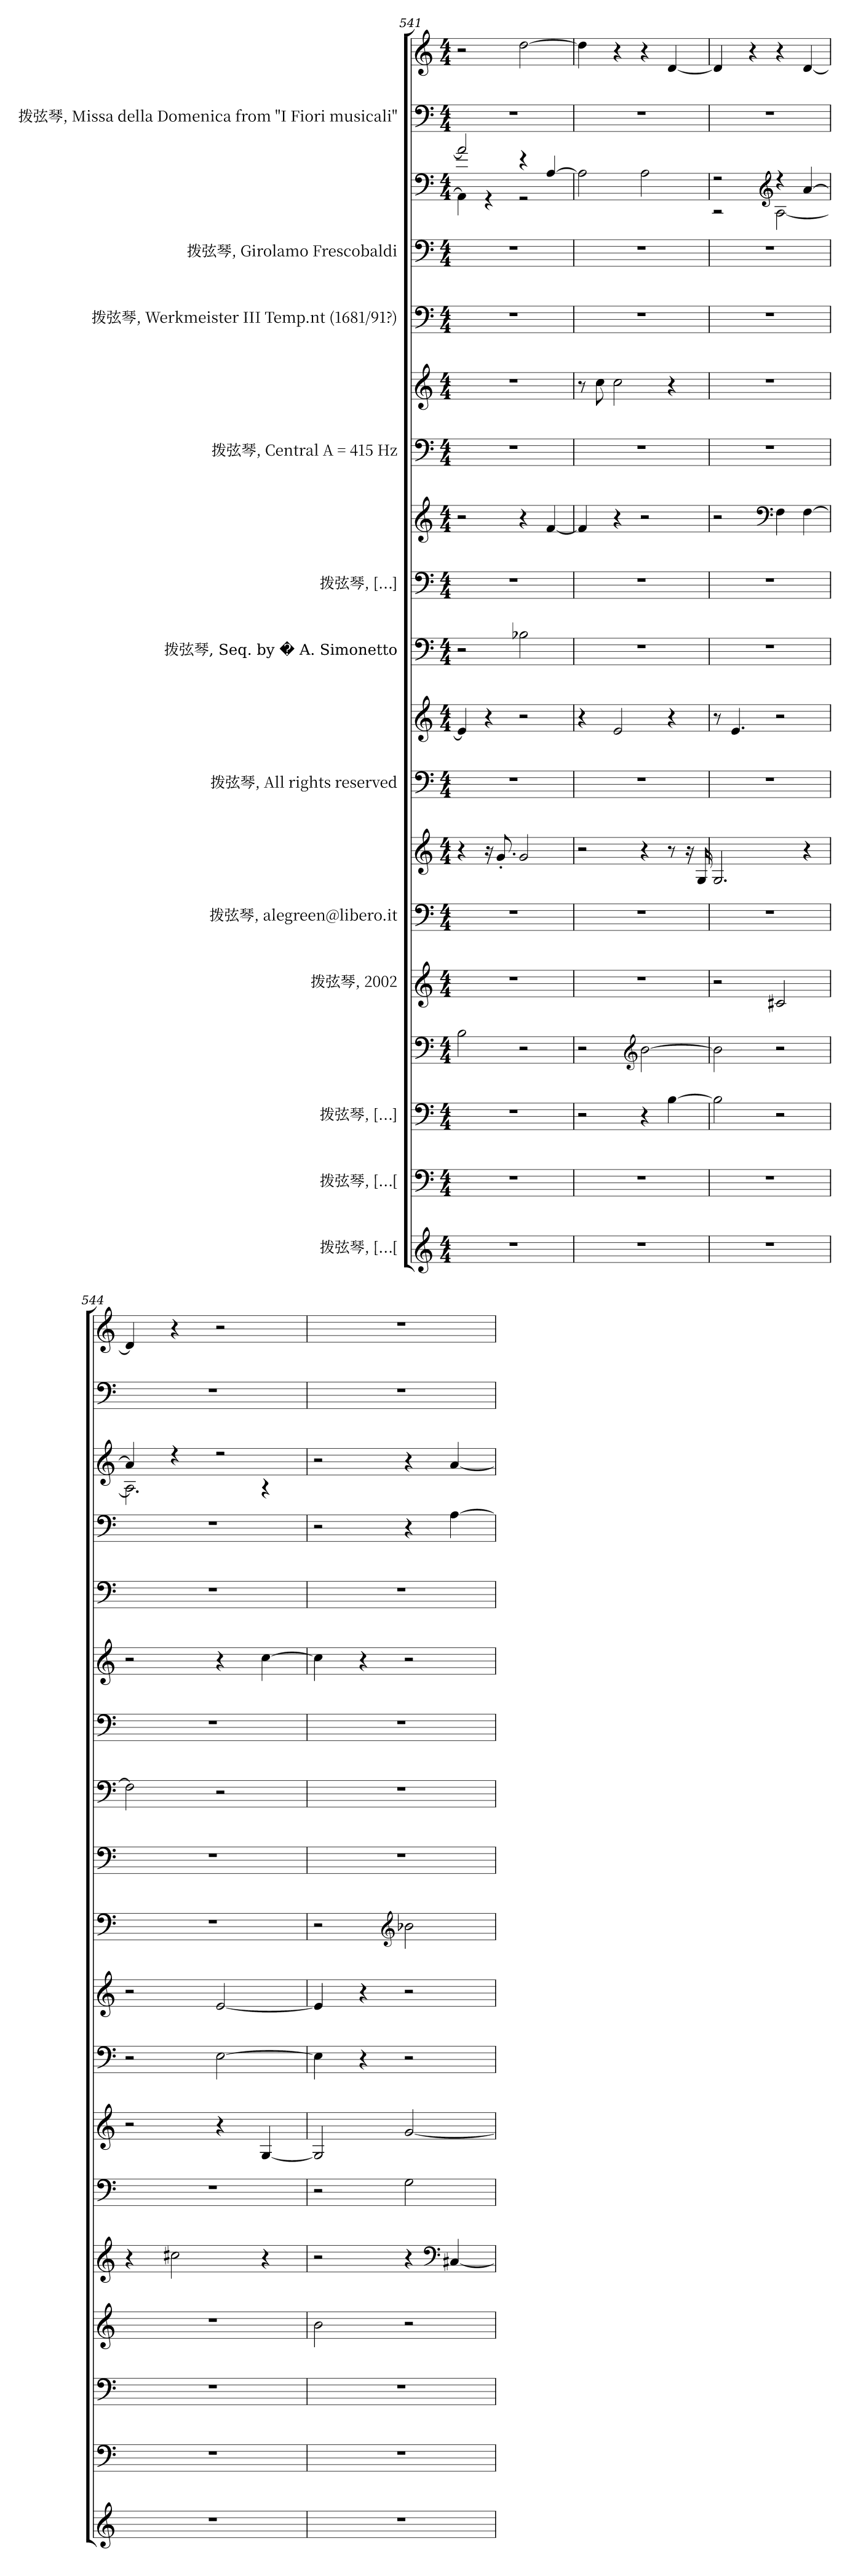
**kern	**kern	**kern	**kern	**kern	**kern	**kern	**kern	**kern	**kern	**kern	**kern	**kern	**kern	**kern	**kern	**kern	**kern	**kern
*part12	*part11	*part10	*part10	*part9	*part8	*part8	*part7	*part7	*part6	*part5	*part5	*part4	*part4	*part3	*part2	*part2	*part1	*part1
*staff19	*staff18	*staff17	*staff16	*staff15	*staff14	*staff13	*staff12	*staff11	*staff10	*staff9	*staff8	*staff7	*staff6	*staff5	*staff4	*staff3	*staff2	*staff1
*I"拨弦琴, [...[	*I"拨弦琴, [...[	*I"拨弦琴, [...]	*	*I"拨弦琴, 2002	*I"拨弦琴, alegreen@libero.it	*	*I"拨弦琴, All rights reserved	*	*I"拨弦琴, Seq. by � A. Simonetto	*I"拨弦琴, [...]	*	*I"拨弦琴, Central A = 415 Hz	*	*I"拨弦琴, Werkmeister III Temp.nt (1681/91?)	*I"拨弦琴, Girolamo Frescobaldi	*	*I"拨弦琴, Missa della Domenica from &quot;I Fiori musicali&quot;	*
*clefG2	*clefF4	*clefF4	*clefF4	*clefG2	*clefF4	*clefG2	*clefF4	*clefG2	*clefF4	*clefF4	*clefG2	*clefF4	*clefG2	*clefF4	*clefF4	*clefF4	*clefF4	*clefG2
*k[]	*k[]	*k[]	*k[]	*k[]	*k[]	*k[]	*k[]	*k[]	*k[]	*k[]	*k[]	*k[]	*k[]	*k[]	*k[]	*k[]	*k[]	*k[]
*M4/4	*M4/4	*M4/4	*M4/4	*M4/4	*M4/4	*M4/4	*M4/4	*M4/4	*M4/4	*M4/4	*M4/4	*M4/4	*M4/4	*M4/4	*M4/4	*M4/4	*M4/4	*M4/4
=541	=541	=541	=541	=541	=541	=541	=541	=541	=541	=541	=541	=541	=541	=541	=541	=541	=541	=541
*	*	*	*	*	*	*	*	*	*	*	*	*	*	*	*	*^	*	*
1r	1r	1r	2B\	1r	1r	4r	1r	4e/]	2r	1r	2r	1r	1r	1r	1r	2a/]	4AA\]	1r	2r
.	.	.	.	.	.	16r	.	4r	.	.	.	.	.	.	.	.	4r	.	.
.	.	.	.	.	.	8.g'/	.	.	.	.	.	.	.	.	.	.	.	.	.
.	.	.	2r	.	.	2g/	.	2r	2B-X\	.	4r	.	.	.	.	4r	2r	.	[2dd\
.	.	.	.	.	.	.	.	.	.	.	[4f/	.	.	.	.	[4A/	.	.	.
*	*	*	*	*	*	*	*	*	*	*	*	*	*	*	*	*v	*v	*	*
!!LO:PB:g=z
=542	=542	=542	=542	=542	=542	=542	=542	=542	=542	=542	=542	=542	=542	=542	=542	=542	=542	=542
1r	1r	2r	2r	1r	1r	2r	1r	4r	1r	1r	4f/]	1r	8r	1r	1r	2A\]	1r	4dd\]
.	.	.	.	.	.	.	.	.	.	.	.	.	8cc\	.	.	.	.	.
.	.	.	.	.	.	.	.	2e/	.	.	4r	.	2cc\	.	.	.	.	4r
*	*	*	*clefG2	*	*	*	*	*	*	*	*	*	*	*	*	*	*	*
.	.	4r	[2b\	.	.	4r	.	.	.	.	2r	.	.	.	.	2A\	.	4r
.	.	[4B\	.	.	.	8r	.	4r	.	.	.	.	4r	.	.	.	.	[4d/
.	.	.	.	.	.	16r	.	.	.	.	.	.	.	.	.	.	.	.
.	.	.	.	.	.	16G/	.	.	.	.	.	.	.	.	.	.	.	.
=543	=543	=543	=543	=543	=543	=543	=543	=543	=543	=543	=543	=543	=543	=543	=543	=543	=543	=543
*	*	*	*	*	*	*	*	*	*	*	*	*	*	*	*	*^	*	*
1r	1r	2B\]	2b\]	2r	1r	2.G/	1r	8r	1r	1r	2r	1r	1r	1r	1r	2r	2r	1r	4d/]
.	.	.	.	.	.	.	.	4.e/	.	.	.	.	.	.	.	.	.	.	.
.	.	.	.	.	.	.	.	.	.	.	.	.	.	.	.	.	.	.	4r
*	*	*	*	*	*	*	*	*	*	*	*clefF4	*	*	*	*	*clefG2	*	*	*
.	.	2r	2r	2c#X/	.	.	.	2r	.	.	4F\	.	.	.	.	4r	[2A\	.	4r
.	.	.	.	.	.	4r	.	.	.	.	[4F\	.	.	.	.	[4a/	.	.	[4d/
=544	=544	=544	=544	=544	=544	=544	=544	=544	=544	=544	=544	=544	=544	=544	=544	=544	=544	=544	=544
1r	1r	1r	1r	4r	1r	2r	2r	2r	1r	1r	2F\]	1r	2r	1r	1r	4a/]	2.A\]	1r	4d/]
.	.	.	.	2cc#X\	.	.	.	.	.	.	.	.	.	.	.	4r	.	.	4r
.	.	.	.	.	.	4r	[2E\	[2e/	.	.	2r	.	4r	.	.	2r	.	.	2r
.	.	.	.	4r	.	[4G/	.	.	.	.	.	.	[4cc\	.	.	.	4r	.	.
*	*	*	*	*	*	*	*	*	*	*	*	*	*	*	*	*v	*v	*	*
=545	=545	=545	=545	=545	=545	=545	=545	=545	=545	=545	=545	=545	=545	=545	=545	=545	=545	=545
1r	1r	1r	2b\	2r	2r	2G/]	4E\]	4e/]	2r	1r	1r	1r	4cc\]	1r	2r	2r	1r	1r
.	.	.	.	.	.	.	4r	4r	.	.	.	.	4r	.	.	.	.	.
*	*	*	*	*	*	*	*	*	*clefG2	*	*	*	*	*	*	*	*	*
.	.	.	2r	4r	2G\	[2g/	2r	2r	2b-X\	.	.	.	2r	.	4r	4r	.	.
*	*	*	*	*clefF4	*	*	*	*	*	*	*	*	*	*	*	*	*	*
.	.	.	.	[4C#X/	.	.	.	.	.	.	.	.	.	.	[4A\	[4a/	.	.
=	=	=	=	=	=	=	=	=	=	=	=	=	=	=	=	=	=	=
*-	*-	*-	*-	*-	*-	*-	*-	*-	*-	*-	*-	*-	*-	*-	*-	*-	*-	*-
